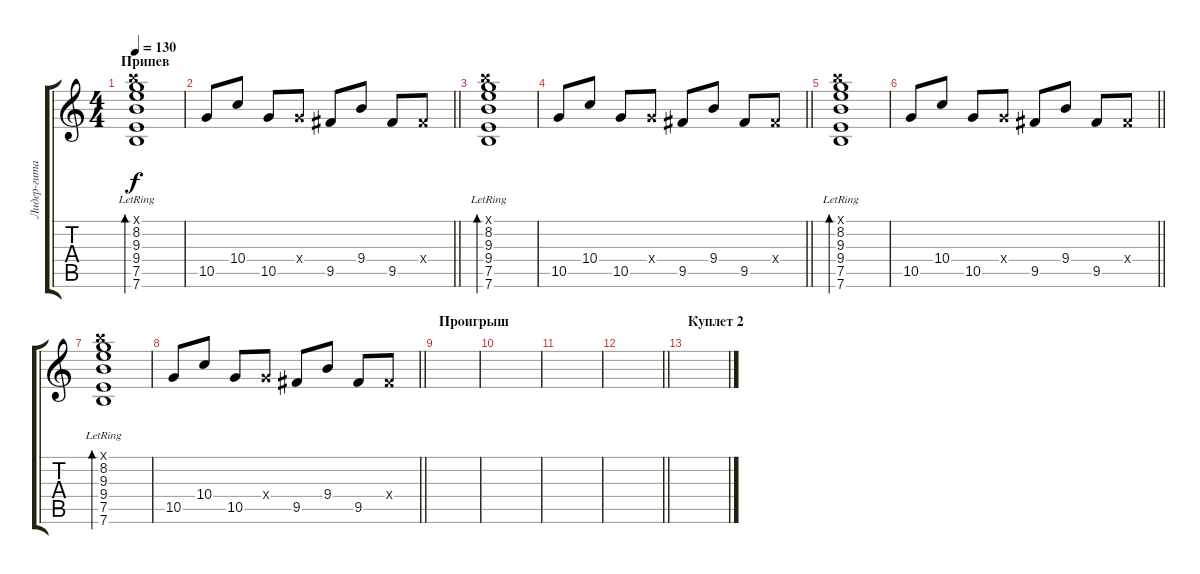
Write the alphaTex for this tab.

\track ("Лидер-гитара" "Лидер-гита") {instrument electricguitarmuted}
\staff {score tabs}
\tuning (E4 B3 G3 D3 A2 E2) {hide}
\ts (4 4)
\section ("" "Припев")
\tempo 130
\clef g2
\ks c
(7.1{x} 8.2 9.3{lr} 9.4{lr} 7.5{lr} 7.6{lr}).1{bd 240 dy f} |
\barLineRight lightlight
10.5.8 10.4.8 10.5.8 5.4{x}.8 9.5.8 9.4.8 9.5.8 4.4{x}.8 |
(7.1{x} 8.2 9.3{lr} 9.4{lr} 7.5{lr} 7.6{lr}).1{bd 240} |
\barLineRight lightlight
10.5.8 10.4.8 10.5.8 5.4{x}.8 9.5.8 9.4.8 9.5.8 4.4{x}.8 |
(7.1{x} 8.2 9.3{lr} 9.4{lr} 7.5{lr} 7.6{lr}).1{bd 240} |
\barLineRight lightlight
10.5.8 10.4.8 10.5.8 5.4{x}.8 9.5.8 9.4.8 9.5.8 4.4{x}.8 |
(7.1{x} 8.2 9.3{lr} 9.4{lr} 7.5{lr} 7.6{lr}).1{bd 240} |
\barLineRight lightlight
10.5.8 10.4.8 10.5.8 5.4{x}.8 9.5.8 9.4.8 9.5.8 4.4{x}.8 |
\section ("" "Проигрыш")
|
|
|
\barLineRight lightlight
|
\section ("" "Куплет 2")
